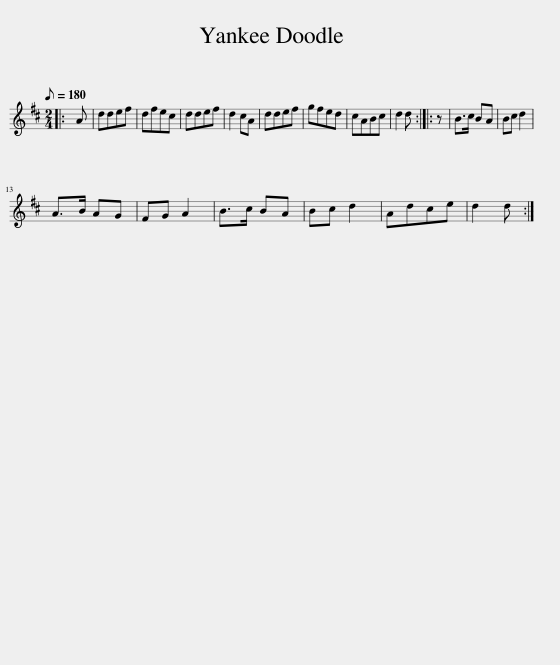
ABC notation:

X:1
L:1/8
Q:1/8=180
M:2/4
I:linebreak $
K:none
V:1 treble transpose="8 "
V:1
[K:D]|: A | ddef | dfec | ddef | d2 cA | %5
 ddef | gfed | cABc | d2 d :: z | %10
 B>c BA | Bc d2 |$ A>B AG | FG A2 | B>c BA | %15
 Bc d2 | Adce | d2 d :| %18
